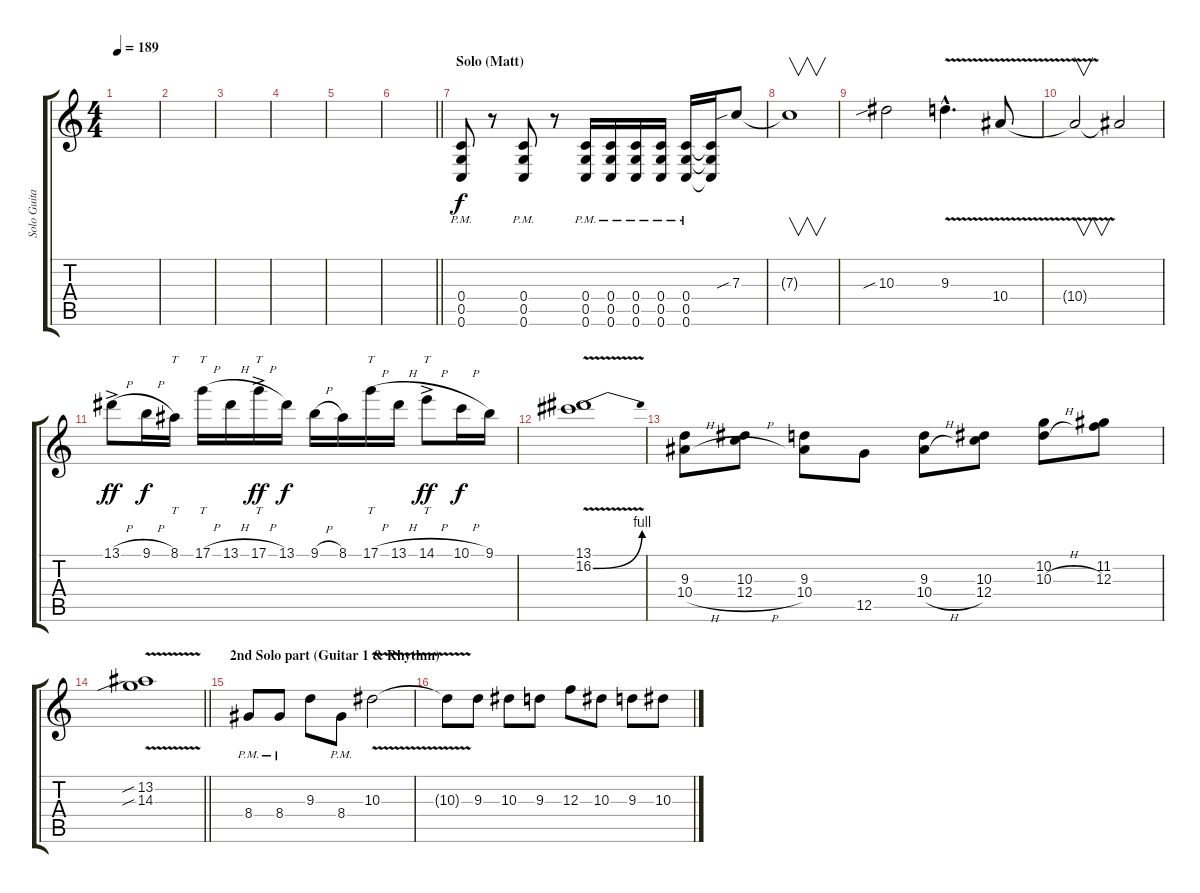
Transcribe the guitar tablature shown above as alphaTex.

\track ("Solo Guitar" "Solo Guita") {instrument distortionguitar}
\staff {score tabs}
\tuning (D4 A3 F3 C3 G2 C2) {hide}
\ts (4 4)
\tempo 189
\clef g2
\ks c
|
|
|
|
|
\barLineRight lightlight
|
\section ("" "Solo (Matt)")
(0.4 0.5 0.6{pm}).8 r.8 (0.4 0.5 0.6{pm}).8 r.8 (0.4 0.5 0.6{pm}).16 (0.4 0.5 0.6{pm}).16 (0.4 0.5 0.6{pm}).16 (0.4 0.5 0.6{pm}).16 (0.4 0.5 0.6{pm}).16 (0.4{t} 0.5{t} 0.6{t}).16 7.3{sib}.8 |
7.3{t}.1{v} |
10.3{sib}.2 9.3{v hac}.4{d} 10.4{v}.8 |
10.4{t}.2{v} 10.4{t}.2 |
13.1{h ac}.8{dy ff} 9.1{h}.16{dy f} 8.1.16{tt} 17.1{h}.16{tt} 13.1{h}.16 17.1{h ac}.16{tt dy ff} 13.1.16{dy f} 9.1{h}.16 8.1.16 17.1{h}.16{tt} 13.1{h}.16 14.1{h ac}.8{tt dy ff} 10.1{h}.16{dy f} 9.1.16 |
(13.1 16.2{be (bend 0 0 60 4) v}).1 |
(9.3 10.4{h}).8 (10.3 12.4{h}).8 (9.3 10.4).8 12.5.8 (9.3 10.4{h}).8 (10.3 12.4).8 (10.2 10.3{h}).8 (11.2 12.3).8 |
\barLineRight lightlight
(13.2{sib} 14.3{v sib}).1 |
\section ("" "2nd Solo part (Guitar 1 & Rhythm)")
8.4{pm}.8 8.4{pm}.8 9.3.8 8.4{pm}.8 10.3{v}.2 |
10.3{t}.8 9.3.8 10.3.8 9.3.8 12.3.8 10.3.8 9.3.8 10.3.8
